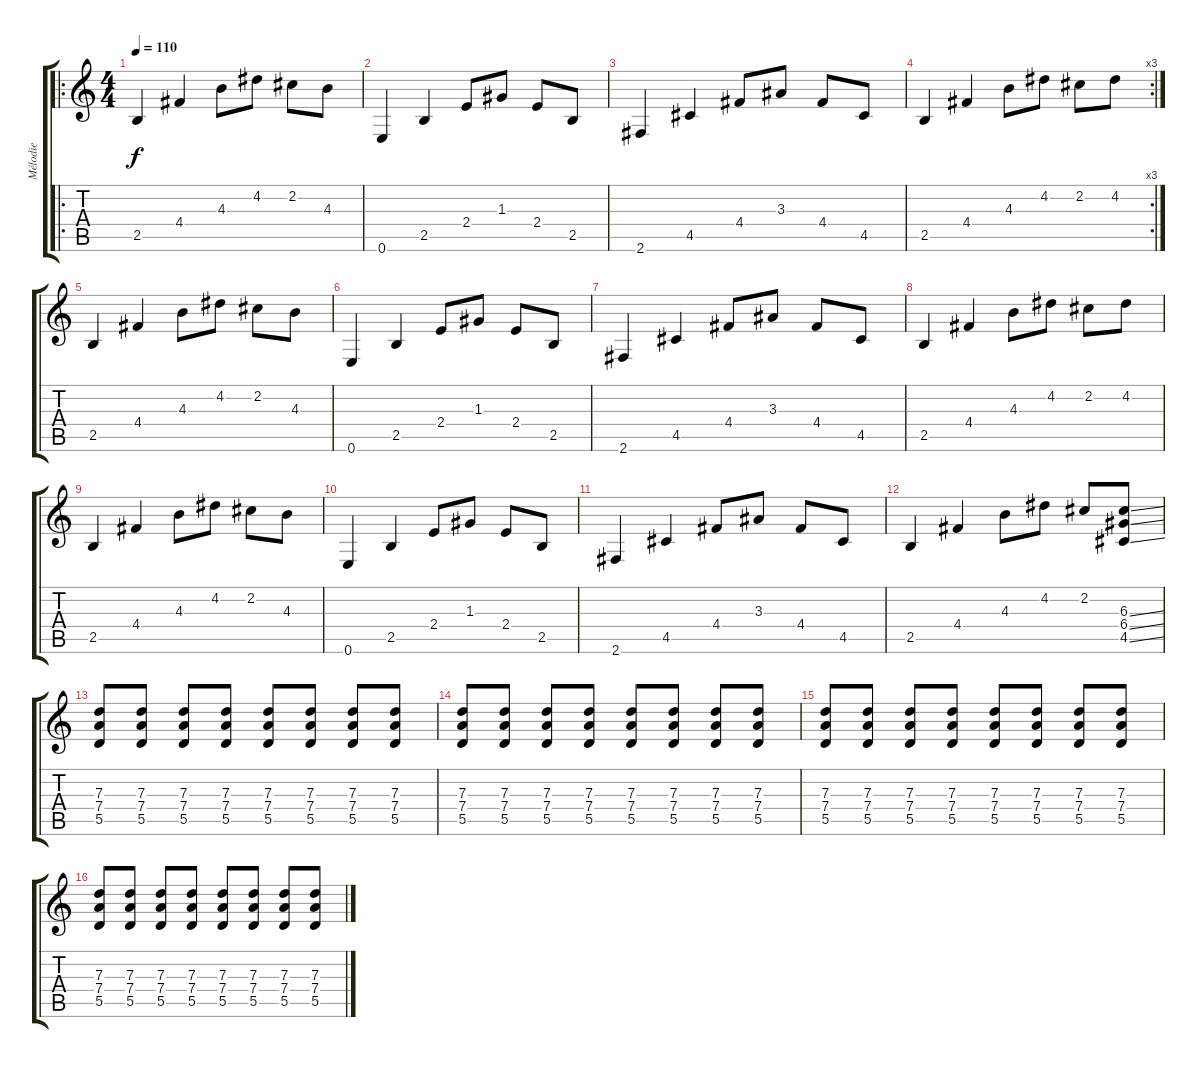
\track ("Mélodie" "Mélodie") {instrument electricguitarmuted}
\staff {score tabs}
\tuning (E4 B3 G3 D3 A2 E2) {hide}
\ro
\ts (4 4)
\tempo 110
\clef g2
\ks c
2.5.4{dy f instrument electricguitarmuted} 4.4.4 4.3.8 4.2.8 2.2.8 4.3.8 |
0.6.4 2.5.4 2.4.8 1.3.8 2.4.8 2.5.8 |
2.6.4 4.5.4 4.4.8 3.3.8 4.4.8 4.5.8 |
\rc 3
2.5.4 4.4.4 4.3.8 4.2.8 2.2.8 4.2.8 |
2.5.4 4.4.4 4.3.8 4.2.8 2.2.8 4.3.8 |
0.6.4 2.5.4 2.4.8 1.3.8 2.4.8 2.5.8 |
2.6.4 4.5.4 4.4.8 3.3.8 4.4.8 4.5.8 |
2.5.4 4.4.4 4.3.8 4.2.8 2.2.8 4.2.8 |
2.5.4 4.4.4 4.3.8 4.2.8 2.2.8 4.3.8 |
0.6.4 2.5.4 2.4.8 1.3.8 2.4.8 2.5.8 |
2.6.4 4.5.4 4.4.8 3.3.8 4.4.8 4.5.8 |
2.5.4 4.4.4 4.3.8 4.2.8 2.2.8 (6.3{ss} 6.4{ss} 4.5{ss}).8 |
(7.3 7.4 5.5).8 (7.3 7.4 5.5).8 (7.3 7.4 5.5).8 (7.3 7.4 5.5).8 (7.3 7.4 5.5).8 (7.3 7.4 5.5).8 (7.3 7.4 5.5).8 (7.3 7.4 5.5).8 |
(7.3 7.4 5.5).8 (7.3 7.4 5.5).8 (7.3 7.4 5.5).8 (7.3 7.4 5.5).8 (7.3 7.4 5.5).8 (7.3 7.4 5.5).8 (7.3 7.4 5.5).8 (7.3 7.4 5.5).8 |
(7.3 7.4 5.5).8 (7.3 7.4 5.5).8 (7.3 7.4 5.5).8 (7.3 7.4 5.5).8 (7.3 7.4 5.5).8 (7.3 7.4 5.5).8 (7.3 7.4 5.5).8 (7.3 7.4 5.5).8 |
(7.3 7.4 5.5).8 (7.3 7.4 5.5).8 (7.3 7.4 5.5).8 (7.3 7.4 5.5).8 (7.3 7.4 5.5).8 (7.3 7.4 5.5).8 (7.3 7.4 5.5).8 (7.3 7.4 5.5).8
